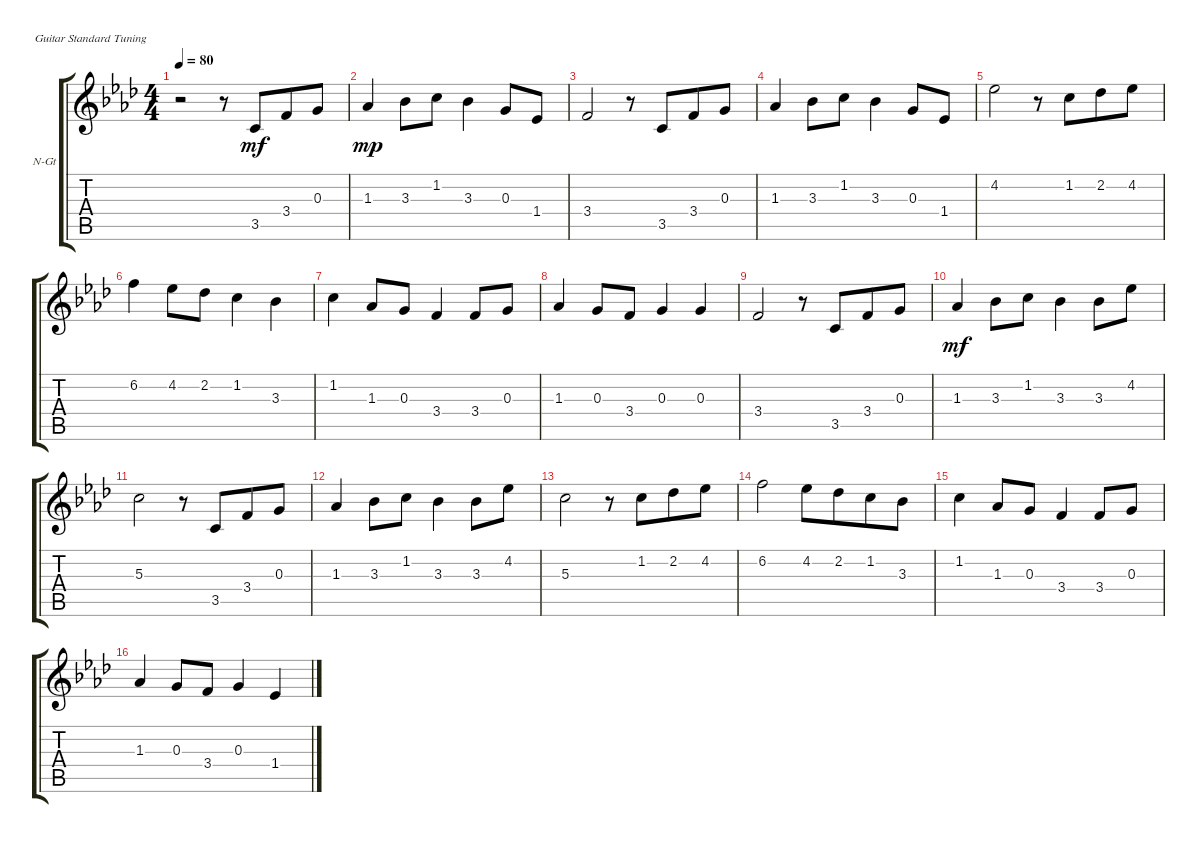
\defaultSystemsLayout 4
\bracketExtendMode groupsimilarinstruments
\firstSystemTrackNameOrientation horizontal
\otherSystemsTrackNameOrientation horizontal
\track ("Nylon Guitar" "N-Gt") {instrument acousticguitarnylon}
\staff {score tabs}
\tuning (E4 B3 G3 D3 A2 E2)
\ts (4 4)
\beaming (8 4 4)
\tempo 80
\clef g2
\scale
0.543071
\ks ab
r.2{dy mf instrument acousticguitarnylon} r.8 3.5.8 3.4.8 0.3.8 |
\scale
0.228464 1.3.4{dy mp} 3.3.8 1.2.8 3.3.4 0.3.8 1.4.8 |
\scale
0.228464 3.4.2 r.8 3.5.8 3.4.8 0.3.8 |
\scale
0.333333 1.3.4 3.3.8 1.2.8 3.3.4 0.3.8 1.4.8 |
\scale
0.333333 4.2.2 r.8 1.2.8 2.2.8 4.2.8 |
\scale
0.333333 6.2.4 4.2.8 2.2.8 1.2.4 3.3.4 |
\scale
0.333333 1.2.4 1.3.8 0.3.8 3.4.4 3.4.8 0.3.8 |
\scale
0.333333 1.3.4 0.3.8 3.4.8 0.3.4 0.3.4 |
\scale
0.333333 3.4.2 r.8 3.5.8 3.4.8 0.3.8 |
\scale
0.333333 1.3.4{dy mf} 3.3.8 1.2.8 3.3.4 3.3.8 4.2.8 |
\scale
0.333333 5.3.2 r.8 3.5.8 3.4.8 0.3.8 |
\scale
0.333333 1.3.4 3.3.8 1.2.8 3.3.4 3.3.8 4.2.8 |
\scale
0.333333 5.3.2 r.8 1.2.8 2.2.8 4.2.8 |
\scale
0.333333 6.2.2 4.2.8 2.2.8 1.2.8 3.3.8 |
\scale
0.333333 1.2.4 1.3.8 0.3.8 3.4.4 3.4.8 0.3.8 |
\scale
0.333333 1.3.4 0.3.8 3.4.8 0.3.4 1.4.4
